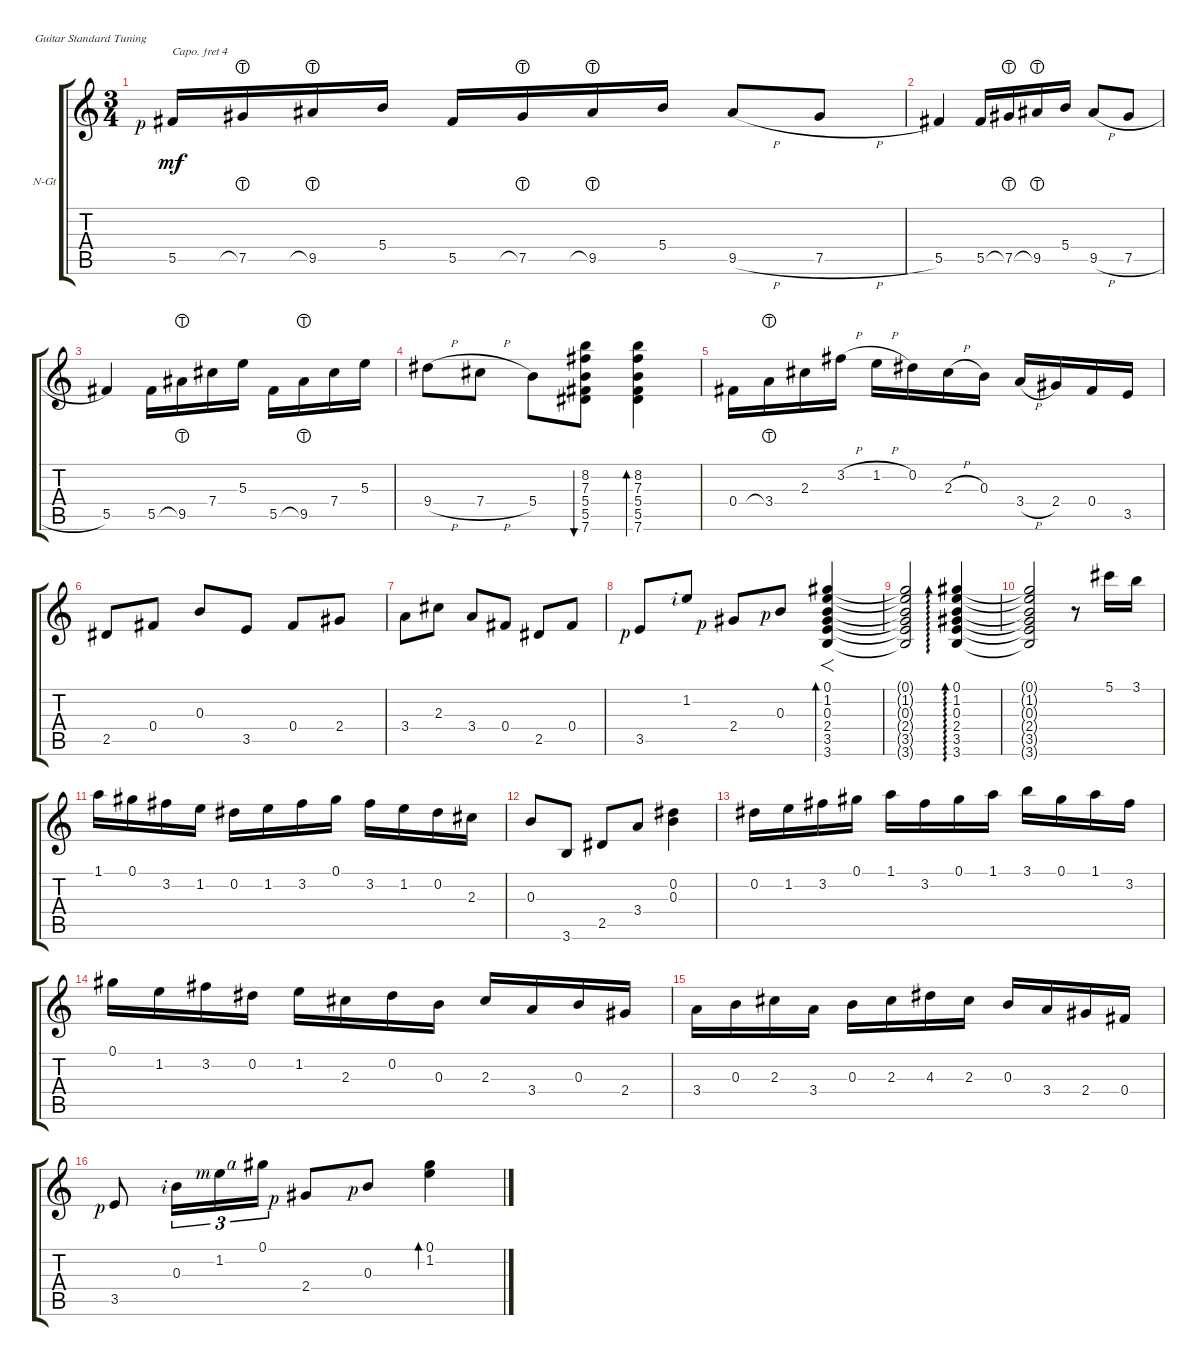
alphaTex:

\defaultSystemsLayout 4
\bracketExtendMode groupsimilarinstruments
\firstSystemTrackNameOrientation horizontal
\otherSystemsTrackNameOrientation horizontal
\track ("Nylon Guitar" "N-Gt") {instrument acousticguitarnylon}
\staff {score tabs}
\capo 4
\tuning (E4 B3 G3 D3 A2 E2)
\ts (3 4)
\tempo (145 hide)
\clef g2
\ks c
5.5{rf 1}.16{dy mf} 7.5{lht}.16 9.5{lht}.16 5.4.16 5.5.16 7.5{lht}.16 9.5{lht}.16 5.4.16 9.5{h}.8 7.5{h}.8 |
5.5.4 5.5.16 7.5{lht}.16 9.5{lht}.16 5.4.16 9.5{h}.8 7.5{h}.8 |
5.5.4 5.5.16 9.5{lht}.16 7.4.16 5.3.16 5.5.16 9.5{lht}.16 7.4.16 5.3.16 |
9.4{h}.8 7.4{h}.8 5.4.8 (8.2 7.3 5.4 5.5 7.6).8{bu 30} (8.2 7.3 5.4 5.5 7.6).4{bd 30} |
0.4.16 3.4{lht}.16 2.3.16 3.2{h}.16 1.2{h}.16 0.2.16 2.3{h}.16 0.3.16 3.4{h}.16 2.4.16 0.4.16 3.5.16 |
2.5.8 0.4.8 0.3.8 3.5.8 0.4.8 2.4.8 |
3.4.8 2.3.8 3.4.8 0.4.8 2.5.8 0.4.8 |
3.5{rf 1}.8 1.2{rf 2}.8 2.4{rf 1}.8 0.3{rf 1}.8 (3.6 3.5 2.4 0.3 1.2 0.1).4{f bd 30} |
(3.6{t} 3.5{t} 2.4{t} 0.3{t} 1.2{t} 0.1{t}).2 (3.6 3.5 2.4 0.3 1.2 0.1).4{ad 30} |
(3.6{t} 3.5{t} 2.4{t} 0.3{t} 1.2{t} 0.1{t}).2 r.8 5.1.16 3.1.16 |
1.1.16 0.1.16 3.2.16 1.2.16 0.2.16 1.2.16 3.2.16 0.1.16 3.2.16 1.2.16 0.2.16 2.3.16 |
0.3.8 3.6.8 2.5.8 3.4.8 (0.3 0.2).4 |
0.2.16 1.2.16 3.2.16 0.1.16 1.1.16 3.2.16 0.1.16 1.1.16 3.1.16 0.1.16 1.1.16 3.2.16 |
0.1.16 1.2.16 3.2.16 0.2.16 1.2.16 2.3.16 0.2.16 0.3.16 2.3.16 3.4.16 0.3.16 2.4.16 |
3.4.16 0.3.16 2.3.16 3.4.16 0.3.16 2.3.16 4.3.16 2.3.16 0.3.16 3.4.16 2.4.16 0.4.16 |
3.5{rf 1}.8 0.3{rf 2}.16{tu (3 2)} 1.2{rf 3}.16{tu (3 2)} 0.1{rf 4}.16{tu (3 2)} 2.4{rf 1}.8 0.3{rf 1}.8 (1.2 0.1).4{bd 30}
